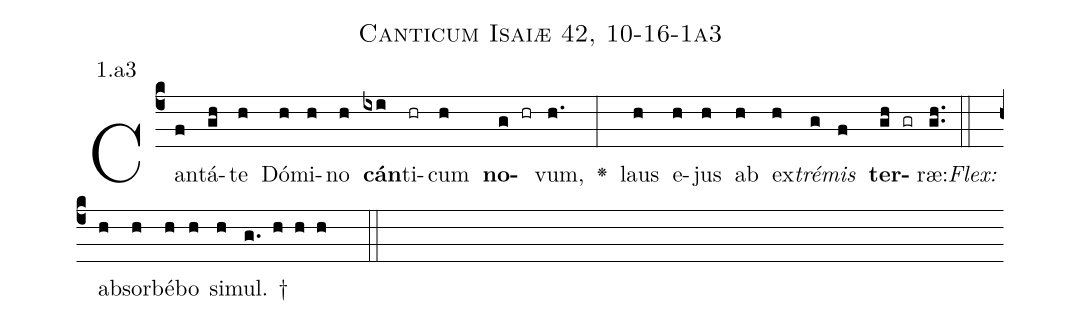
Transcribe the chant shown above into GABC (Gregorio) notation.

name: Canticum Isaiæ 42, 10-16-1a3;
annotation: 1.a3;
%%
(c4)Can(f)tá(gh)te(h) Dó(h)mi(h)no(h) <b>cán</b>(ixi)ti(hr)cum(h) <b>no</b>(g hr)vum,(h.) <v>\greheightstar</v>(:) laus(h) e(h)jus(h) ab(h) ex(h)<i>tré</i>(g)<i>mis</i>(f) <b>ter</b>(gh gr)ræ:(gh..) (::)
<i>Flex:</i>()  ab(h)sor(h)bé(h)bo(h) si(h)mul. †(g. h h h  ::)

%E(h) u(h) o(g) u(f) a(gh) e.(gh..) (::)
